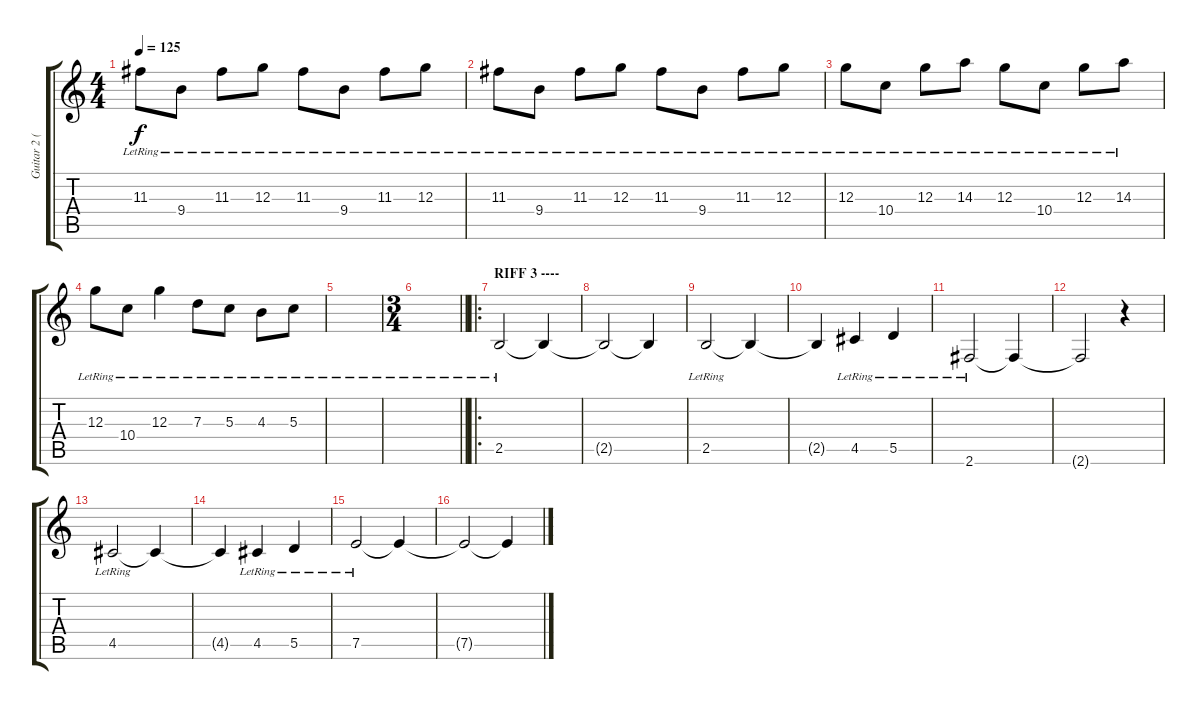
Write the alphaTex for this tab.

\track ("Guitar 2 (mainly bass)" "Guitar 2 (") {instrument acousticguitarnylon}
\staff {score tabs}
\tuning (E4 B3 G3 D3 A2 E2) {hide}
\ts (4 4)
\tempo 125
\clef g2
\ks c
11.3{lr}.8{dy f} 9.4{lr}.8 11.3{lr}.8 12.3{lr}.8 11.3{lr}.8 9.4{lr}.8 11.3{lr}.8 12.3{lr}.8 |
11.3{lr}.8 9.4{lr}.8 11.3{lr}.8 12.3{lr}.8 11.3{lr}.8 9.4{lr}.8 11.3{lr}.8 12.3{lr}.8 |
12.3{lr}.8 10.4{lr}.8 12.3{lr}.8 14.3{lr}.8 12.3{lr}.8 10.4{lr}.8 12.3{lr}.8 14.3{lr}.8 |
12.3{lr}.8 10.4{lr}.8 12.3{lr}.4 7.3{lr}.8 5.3{lr}.8 4.3{lr}.8 5.3{lr}.8 |
|
\ts (3 4)
\barLineRight lightlight
|
\ro
\section ("" "RIFF 3 ----")
2.5{lr}.2 2.5{t}.4 |
2.5{t}.2 2.5{t}.4 |
2.5{lr}.2 2.5{t}.4 |
2.5{t}.4 4.5{lr}.4 5.5{lr}.4 |
2.6{lr}.2 2.6{t}.4 |
2.6{t}.2 r.4 |
4.5{lr}.2 4.5{t}.4 |
4.5{t}.4 4.5{lr}.4 5.5{lr}.4 |
7.5{lr}.2 7.5{t}.4 |
7.5{t}.2 7.5{t}.4
